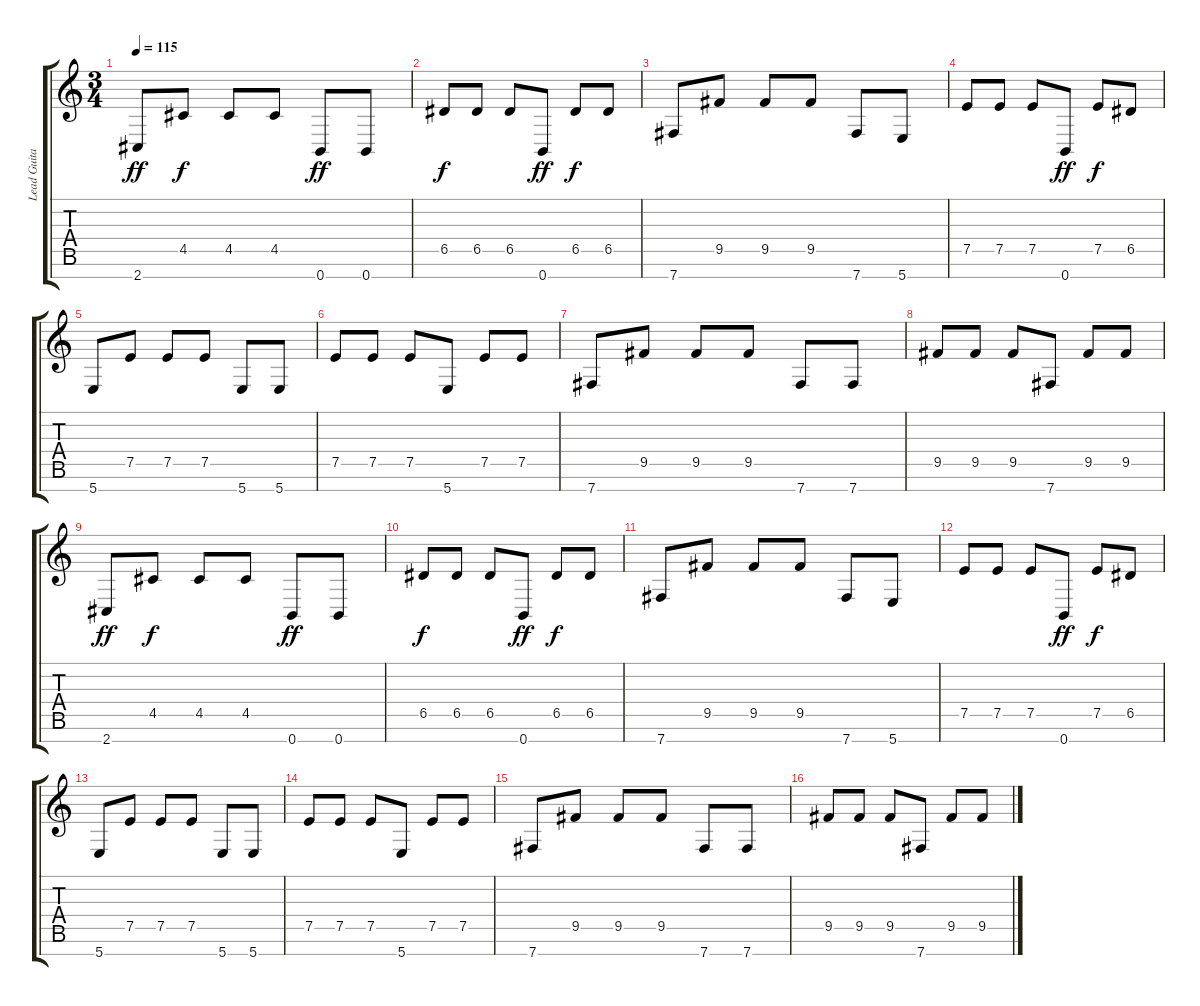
\track ("Lead Guitar I" "Lead Guita") {instrument distortionguitar}
\staff {score tabs}
\tuning (E4 B3 G3 D3 A2 E2 B1) {hide}
\ts (3 4)
\tempo 115
\clef g2
\ks c
2.7.8{dy ff} 4.5.8{dy f} 4.5.8 4.5.8 0.7.8{dy ff} 0.7.8 |
6.5.8{dy f} 6.5.8 6.5.8 0.7.8{dy ff} 6.5.8{dy f} 6.5.8 |
7.7.8 9.5.8 9.5.8 9.5.8 7.7.8 5.7.8 |
7.5.8 7.5.8 7.5.8 0.7.8{dy ff} 7.5.8{dy f} 6.5.8 |
5.7.8 7.5.8 7.5.8 7.5.8 5.7.8 5.7.8 |
7.5.8 7.5.8 7.5.8 5.7.8 7.5.8 7.5.8 |
7.7.8 9.5.8 9.5.8 9.5.8 7.7.8 7.7.8 |
9.5.8 9.5.8 9.5.8 7.7.8 9.5.8 9.5.8 |
2.7.8{dy ff} 4.5.8{dy f} 4.5.8 4.5.8 0.7.8{dy ff} 0.7.8 |
6.5.8{dy f} 6.5.8 6.5.8 0.7.8{dy ff} 6.5.8{dy f} 6.5.8 |
7.7.8 9.5.8 9.5.8 9.5.8 7.7.8 5.7.8 |
7.5.8 7.5.8 7.5.8 0.7.8{dy ff} 7.5.8{dy f} 6.5.8 |
5.7.8 7.5.8 7.5.8 7.5.8 5.7.8 5.7.8 |
7.5.8 7.5.8 7.5.8 5.7.8 7.5.8 7.5.8 |
7.7.8 9.5.8 9.5.8 9.5.8 7.7.8 7.7.8 |
9.5.8 9.5.8 9.5.8 7.7.8 9.5.8 9.5.8
